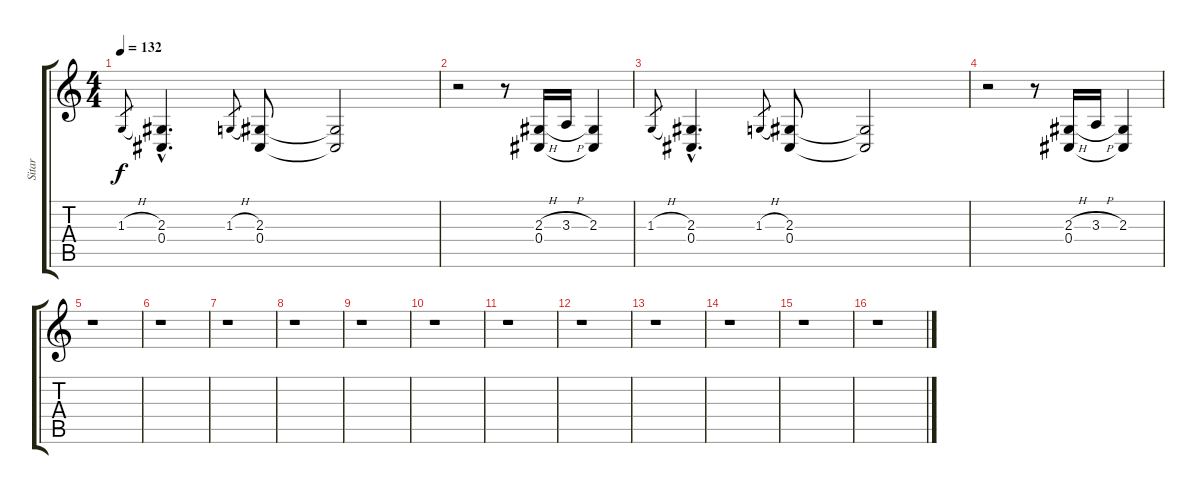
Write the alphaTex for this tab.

\track ("Sitar" "Sitar") {instrument sitar}
\staff {score tabs}
\tuning (Eb4 Bb3 Gb3 Db3 Ab2 Eb2) {hide}
\ts (4 4)
\tempo 132
\clef g2
\ks c
1.3{h}.8{gr dy f} (2.3{hac} 0.4{hac}).4{d} 1.3{h}.8{gr} (2.3 0.4).8 (2.3{t} 0.4{t}).2 |
r.2 r.8 (2.3{h} 0.4).16 3.3{h}.16 (2.3 0.4{t}).4 |
1.3{h}.8{gr} (2.3{hac} 0.4{hac}).4{d} 1.3{h}.8{gr} (2.3 0.4).8 (2.3{t} 0.4{t}).2 |
r.2 r.8 (2.3{h} 0.4).16 3.3{h}.16 (2.3 0.4{t}).4 |
r.1 |
r.1 |
r.1 |
r.1 |
r.1 |
r.1 |
r.1 |
r.1 |
r.1 |
r.1 |
r.1 |
r.1
